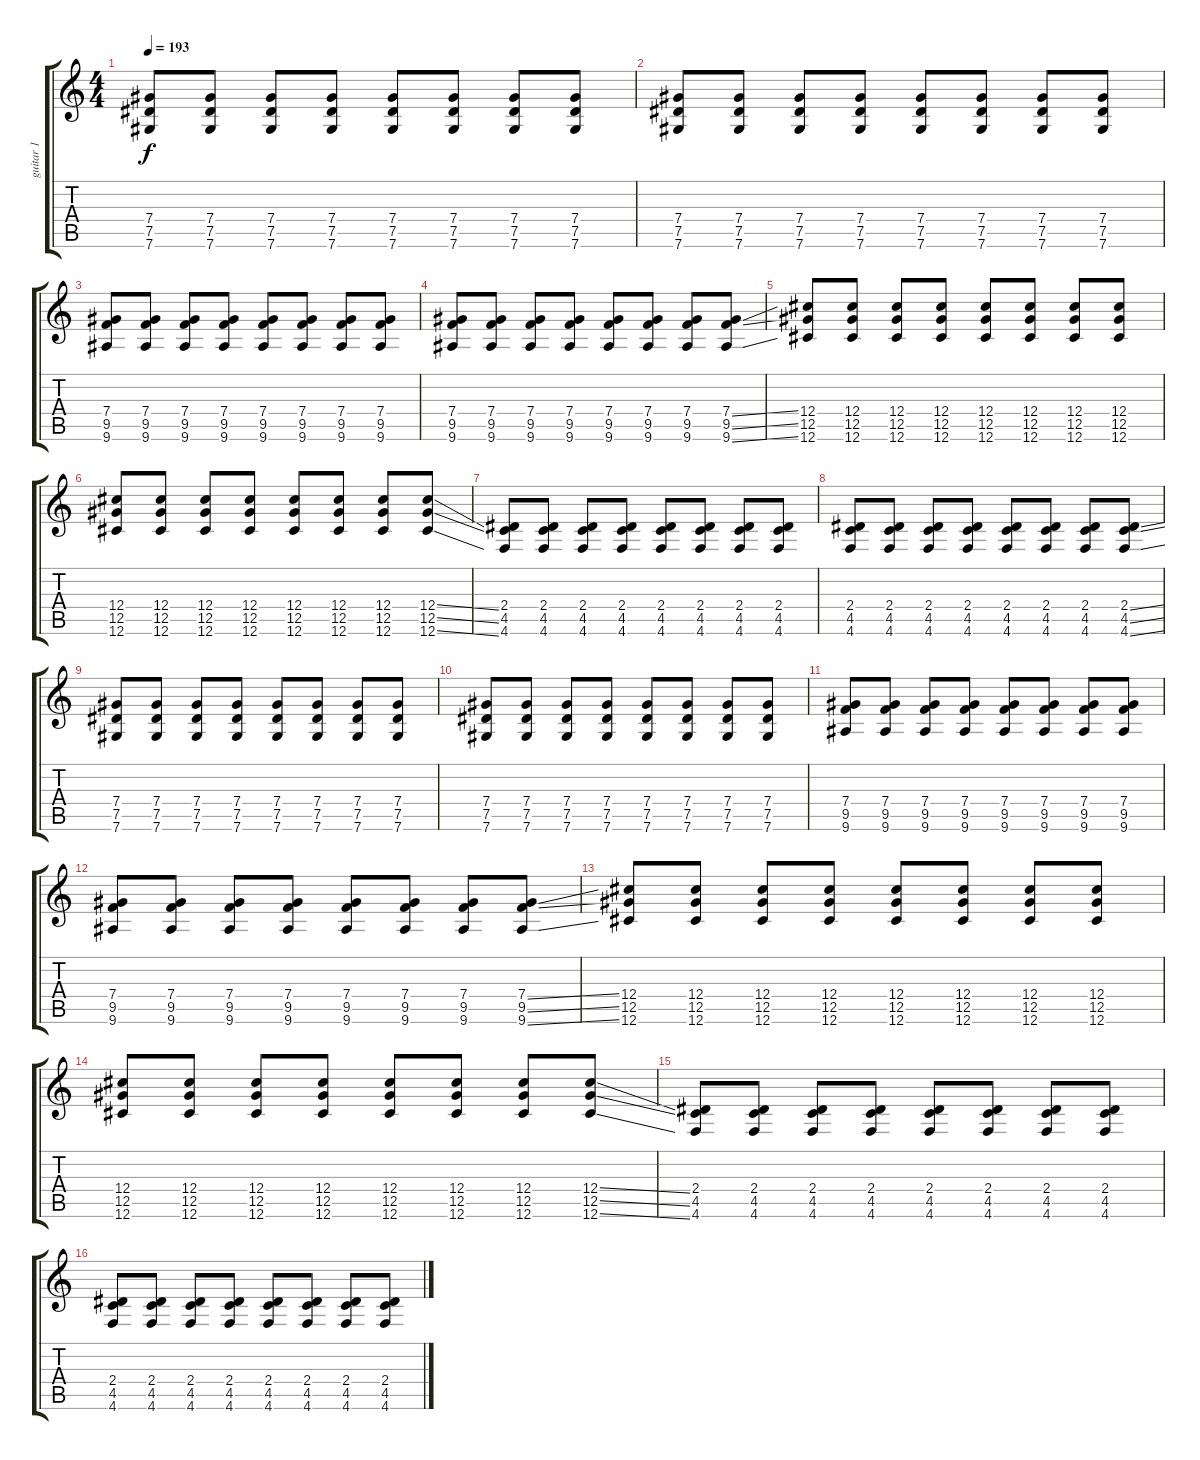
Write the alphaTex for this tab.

\track ("guitar 1" "guitar 1") {instrument overdrivenguitar}
\staff {score tabs}
\tuning (Eb4 Bb3 Gb3 Db3 Ab2 Db2) {hide}
\ts (4 4)
\tempo 193
\clef g2
\ks c
(7.4 7.5 7.6).8{dy f} (7.4 7.5 7.6).8 (7.4 7.5 7.6).8 (7.4 7.5 7.6).8 (7.4 7.5 7.6).8 (7.4 7.5 7.6).8 (7.4 7.5 7.6).8 (7.4 7.5 7.6).8 |
(7.4 7.5 7.6).8 (7.4 7.5 7.6).8 (7.4 7.5 7.6).8 (7.4 7.5 7.6).8 (7.4 7.5 7.6).8 (7.4 7.5 7.6).8 (7.4 7.5 7.6).8 (7.4 7.5 7.6).8 |
(7.4 9.5 9.6).8 (7.4 9.5 9.6).8 (7.4 9.5 9.6).8 (7.4 9.5 9.6).8 (7.4 9.5 9.6).8 (7.4 9.5 9.6).8 (7.4 9.5 9.6).8 (7.4 9.5 9.6).8 |
(7.4 9.5 9.6).8 (7.4 9.5 9.6).8 (7.4 9.5 9.6).8 (7.4 9.5 9.6).8 (7.4 9.5 9.6).8 (7.4 9.5 9.6).8 (7.4 9.5 9.6).8 (7.4{ss} 9.5{ss} 9.6{ss}).8 |
(12.4 12.5 12.6).8 (12.4 12.5 12.6).8 (12.4 12.5 12.6).8 (12.4 12.5 12.6).8 (12.4 12.5 12.6).8 (12.4 12.5 12.6).8 (12.4 12.5 12.6).8 (12.4 12.5 12.6).8 |
(12.4 12.5 12.6).8 (12.4 12.5 12.6).8 (12.4 12.5 12.6).8 (12.4 12.5 12.6).8 (12.4 12.5 12.6).8 (12.4 12.5 12.6).8 (12.4 12.5 12.6).8 (12.4{ss} 12.5{ss} 12.6{ss}).8 |
(2.4 4.5 4.6).8 (2.4 4.5 4.6).8 (2.4 4.5 4.6).8 (2.4 4.5 4.6).8 (2.4 4.5 4.6).8 (2.4 4.5 4.6).8 (2.4 4.5 4.6).8 (2.4 4.5 4.6).8 |
(2.4 4.5 4.6).8 (2.4 4.5 4.6).8 (2.4 4.5 4.6).8 (2.4 4.5 4.6).8 (2.4 4.5 4.6).8 (2.4 4.5 4.6).8 (2.4 4.5 4.6).8 (2.4{ss} 4.5{ss} 4.6{ss}).8 |
(7.4 7.5 7.6).8 (7.4 7.5 7.6).8 (7.4 7.5 7.6).8 (7.4 7.5 7.6).8 (7.4 7.5 7.6).8 (7.4 7.5 7.6).8 (7.4 7.5 7.6).8 (7.4 7.5 7.6).8 |
(7.4 7.5 7.6).8 (7.4 7.5 7.6).8 (7.4 7.5 7.6).8 (7.4 7.5 7.6).8 (7.4 7.5 7.6).8 (7.4 7.5 7.6).8 (7.4 7.5 7.6).8 (7.4 7.5 7.6).8 |
(7.4 9.5 9.6).8 (7.4 9.5 9.6).8 (7.4 9.5 9.6).8 (7.4 9.5 9.6).8 (7.4 9.5 9.6).8 (7.4 9.5 9.6).8 (7.4 9.5 9.6).8 (7.4 9.5 9.6).8 |
(7.4 9.5 9.6).8 (7.4 9.5 9.6).8 (7.4 9.5 9.6).8 (7.4 9.5 9.6).8 (7.4 9.5 9.6).8 (7.4 9.5 9.6).8 (7.4 9.5 9.6).8 (7.4{ss} 9.5{ss} 9.6{ss}).8 |
(12.4 12.5 12.6).8 (12.4 12.5 12.6).8 (12.4 12.5 12.6).8 (12.4 12.5 12.6).8 (12.4 12.5 12.6).8 (12.4 12.5 12.6).8 (12.4 12.5 12.6).8 (12.4 12.5 12.6).8 |
(12.4 12.5 12.6).8 (12.4 12.5 12.6).8 (12.4 12.5 12.6).8 (12.4 12.5 12.6).8 (12.4 12.5 12.6).8 (12.4 12.5 12.6).8 (12.4 12.5 12.6).8 (12.4{ss} 12.5{ss} 12.6{ss}).8 |
(2.4 4.5 4.6).8 (2.4 4.5 4.6).8 (2.4 4.5 4.6).8 (2.4 4.5 4.6).8 (2.4 4.5 4.6).8 (2.4 4.5 4.6).8 (2.4 4.5 4.6).8 (2.4 4.5 4.6).8 |
(2.4 4.5 4.6).8 (2.4 4.5 4.6).8 (2.4 4.5 4.6).8 (2.4 4.5 4.6).8 (2.4 4.5 4.6).8 (2.4 4.5 4.6).8 (2.4 4.5 4.6).8 (2.4{ss} 4.5{ss} 4.6{ss}).8
